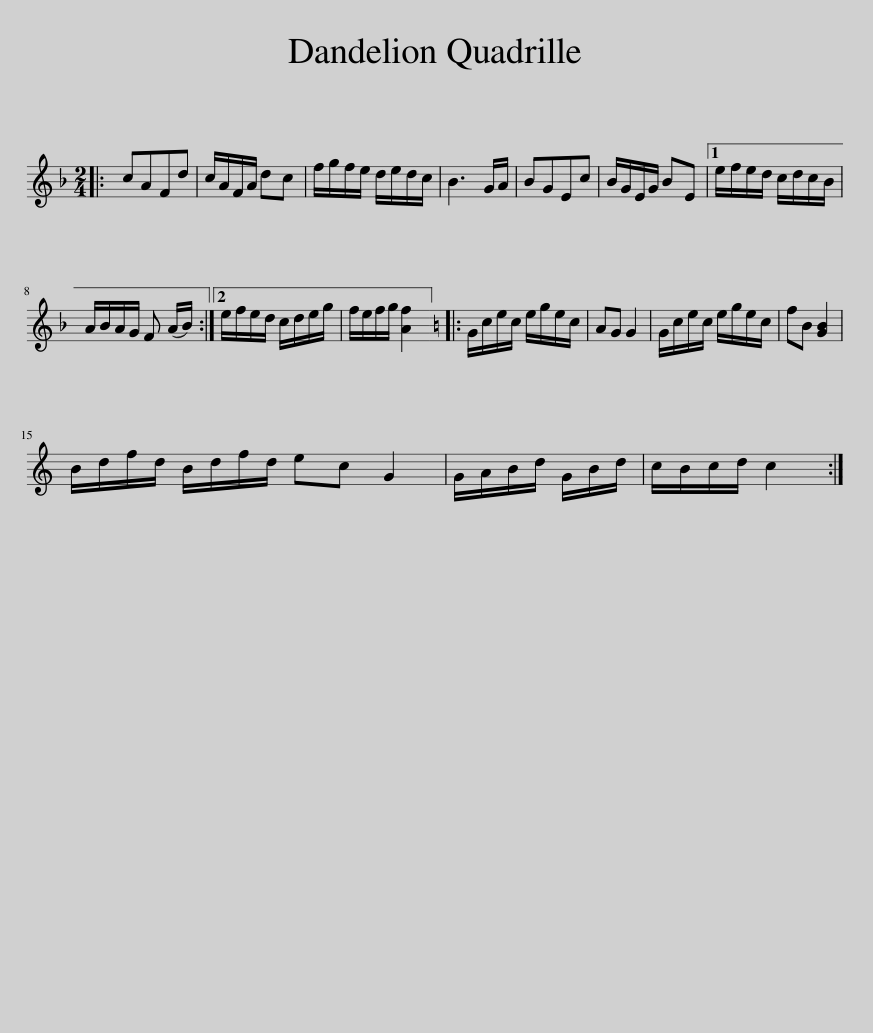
X:1
L:1/8
M:2/4
I:linebreak $
K:F
V:1 treble
V:1
|: cAFd | c/A/F/A/ dc | f/g/f/e/ d/e/d/c/ | B3 G/A/ | BGEc | %5
 B/G/E/G/ BE |1 e/f/e/d/ c/d/c/B/ |$ A/B/A/G/ F (A/B/) :|2 e/f/e/d/ c/d/e/g/ | f/e/f/g/ [Af]2 |: %10
[K:C] G/c/e/c/ e/g/e/c/ | AG G2 | G/c/e/c/ e/g/e/c/ | fB [GB]2 |$ B/d/f/d/ B/d/f/d/ ec G2 | %15
 G/A/B/d/ G/B/d/ | c/B/c/d/ c2 :| %17
